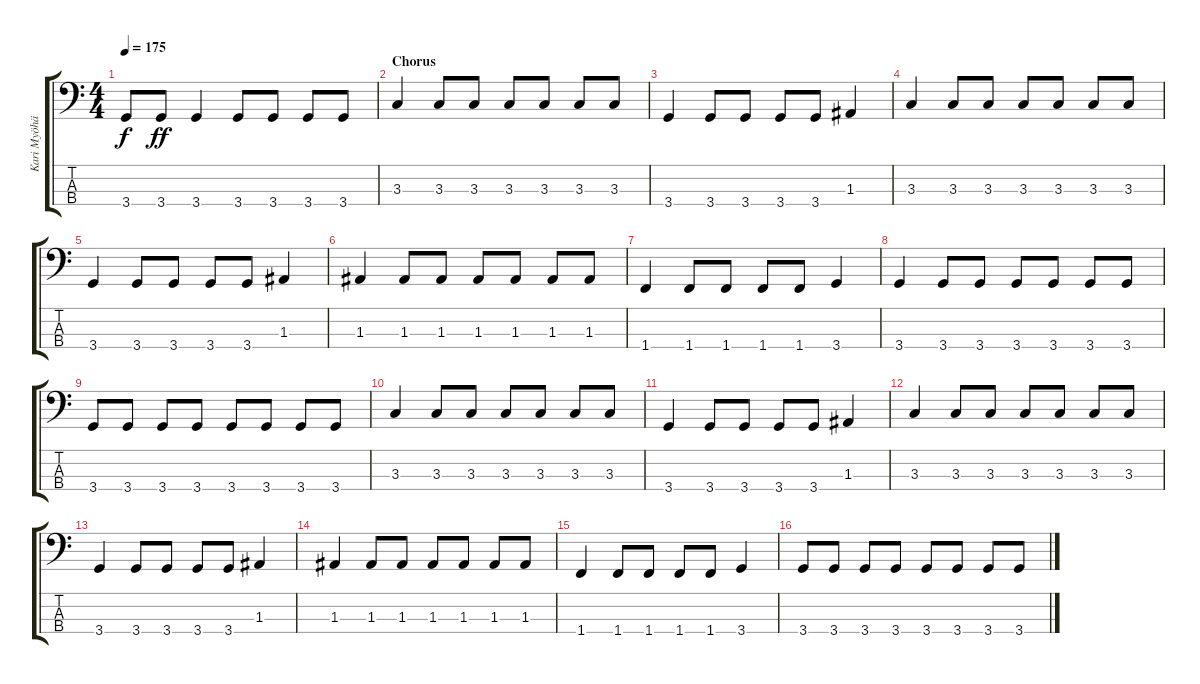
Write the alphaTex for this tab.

\track ("Kari Myöhänen-Bass" "Kari Myöhä") {instrument electricbassfinger}
\staff {score tabs}
\tuning (G2 D2 A1 E1) {hide}
\ts (4 4)
\tempo 175
\clef f4
\ks c
3.4{t}.8{dy f} 3.4.8{dy ff} 3.4.4 3.4.8 3.4.8 3.4.8 3.4.8 |
\section ("" "Chorus")
3.3.4 3.3.8 3.3.8 3.3.8 3.3.8 3.3.8 3.3.8 |
3.4.4 3.4.8 3.4.8 3.4.8 3.4.8 1.3.4 |
3.3.4 3.3.8 3.3.8 3.3.8 3.3.8 3.3.8 3.3.8 |
3.4.4 3.4.8 3.4.8 3.4.8 3.4.8 1.3.4 |
1.3.4 1.3.8 1.3.8 1.3.8 1.3.8 1.3.8 1.3.8 |
1.4.4 1.4.8 1.4.8 1.4.8 1.4.8 3.4.4 |
3.4.4 3.4.8 3.4.8 3.4.8 3.4.8 3.4.8 3.4.8 |
3.4.8 3.4.8 3.4.8 3.4.8 3.4.8 3.4.8 3.4.8 3.4.8 |
3.3.4 3.3.8 3.3.8 3.3.8 3.3.8 3.3.8 3.3.8 |
3.4.4 3.4.8 3.4.8 3.4.8 3.4.8 1.3.4 |
3.3.4 3.3.8 3.3.8 3.3.8 3.3.8 3.3.8 3.3.8 |
3.4.4 3.4.8 3.4.8 3.4.8 3.4.8 1.3.4 |
1.3.4 1.3.8 1.3.8 1.3.8 1.3.8 1.3.8 1.3.8 |
1.4.4 1.4.8 1.4.8 1.4.8 1.4.8 3.4.4 |
3.4.8 3.4.8 3.4.8 3.4.8 3.4.8 3.4.8 3.4.8 3.4.8
